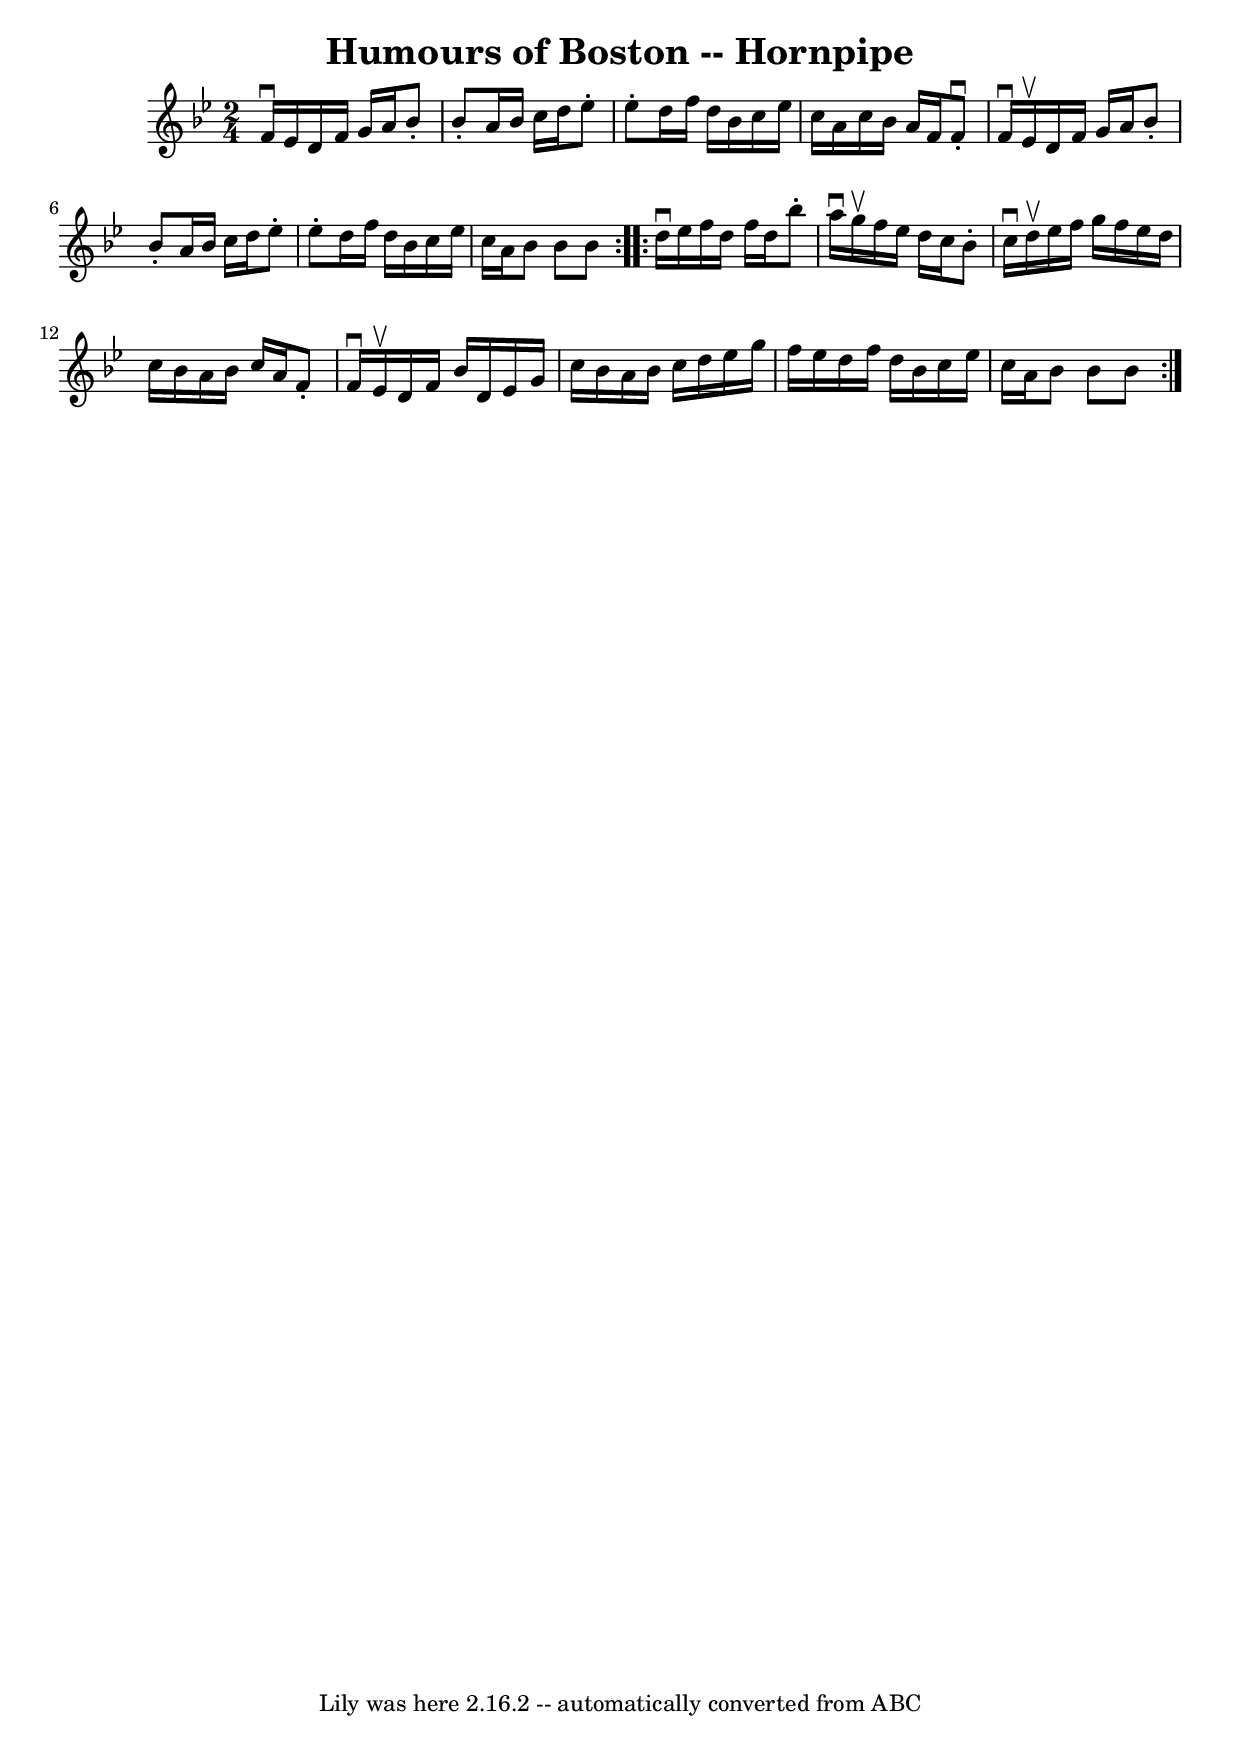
\version "2.16.2"
\include "Mammoth.ily"
\header {
  %% book = "Cole's 1000 Fiddle Tunes"
  crossRefNumber = "1"
  footnotes = ""
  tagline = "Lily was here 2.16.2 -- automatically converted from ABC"
  title = "Humours of Boston -- Hornpipe"

}
voicedefault =  {



  \repeat volta 2 {

    \time 2/4 
    \key bes \major f'16^\downbow ees'16  |
    d'16 f'16    
    g'16 a'16 bes'8 -. bes'8 -. |
    a'16 bes'16 c''16 d''16 
    ees''8 -. ees''8 -. |
    d''16 f''16 d''16 bes'16 c''16  
    ees''16 c''16 a'16  |
    c''16 bes'16 a'16 f'16 f'8 
    -.^\downbow f'16^\downbow ees'16^\upbow |
    d'16 f'16 g'16 
    a'16 bes'8 -. bes'8 -. |
    a'16 bes'16 c''16 d''16    
    ees''8 -. ees''8 -. |
    d''16 f''16 d''16 bes'16 c''16    
    ees''16 c''16 a'16  |
    bes'8 bes'8 bes'8  
  }     

  \repeat volta 2 {
    d''16^\downbow ees''16  |
    f''16 d''16    
    f''16 d''16 bes''8 -. a''16^\downbow g''16^\upbow |
    f''16  
    ees''16 d''16 c''16 bes'8 -. c''16^\downbow d''16^\upbow 
    |
    ees''16 f''16 g''16 f''16 ees''16 d''16 c''16    
    bes'16  |
    a'16 bes'16 c''16 a'16 f'8 -. f'16^\downbow   
    ees'16^\upbow |
    d'16 f'16 bes'16 d'16 ees'16 g'16    
    c''16 bes'16  |
    a'16 bes'16 c''16 d''16 ees''16    
    g''16 f''16 ees''16  |
    d''16 f''16 d''16 bes'16    
    c''16 ees''16 c''16 a'16  |
    bes'8 bes'8 bes'8  
  }   

}

\score{
  <<

    \context Staff="default"
    {
      \voicedefault 
      
    }

  >>
  \layout {
    
  }
  \midi {
  }

}
